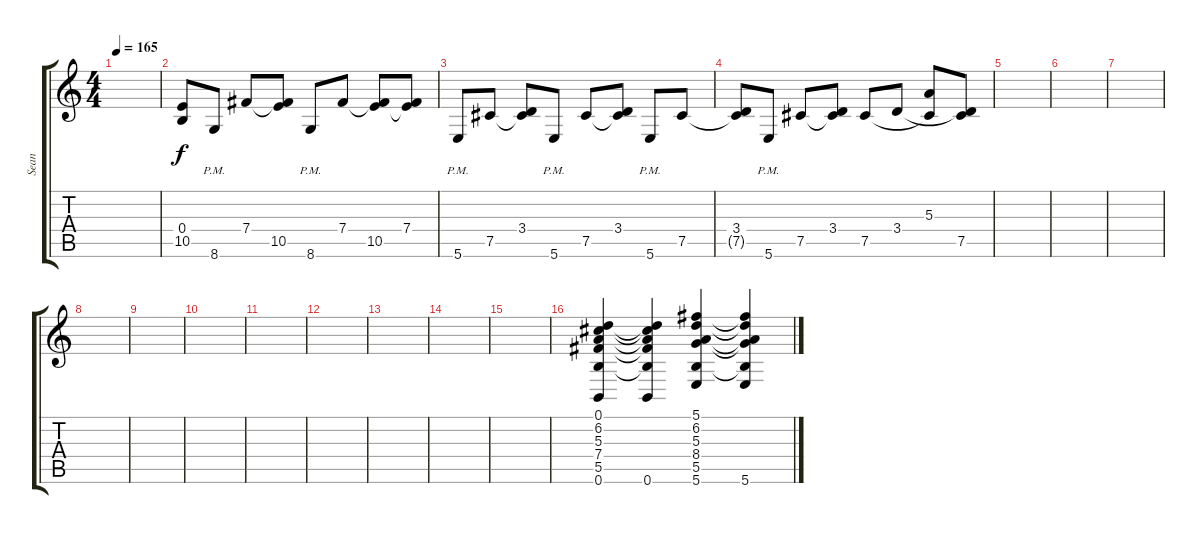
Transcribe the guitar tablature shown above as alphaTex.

\track ("Sean" "Sean") {instrument overdrivenguitar}
\staff {score tabs}
\tuning (Db4 Ab3 E3 B2 Gb2 B1) {hide}
\ts (4 4)
\tempo 165
\clef g2
\ks c
|
(0.4 10.5).8 8.6{pm}.8 7.4.8 (7.4{t} 10.5).8 8.6{pm}.8 7.4.8 (7.4{t} 10.5).8 (7.4 10.5{t}).8 |
5.6{pm}.8 7.5.8 (3.4 7.5{t}).8 5.6{pm}.8 7.5.8 (3.4 7.5{t}).8 5.6{pm}.8 7.5.8 |
(3.4 7.5{t}).8 5.6{pm}.8 7.5.8 (3.4 7.5{t}).8 7.5.8 3.4.8 (5.3 7.5{t}).8 (3.4{t} 7.5).8 |
|
|
|
|
|
|
|
|
|
|
|
(0.1 6.2 5.3 7.4 5.5 0.6).4 (0.1{t} 6.2{t} 5.3{t} 7.4{t} 5.5{t} 0.6).4 (5.1 6.2 5.3 8.4 5.5 5.6).4 (5.1{t} 6.2{t} 5.3{t} 8.4{t} 5.5{t} 5.6).4
